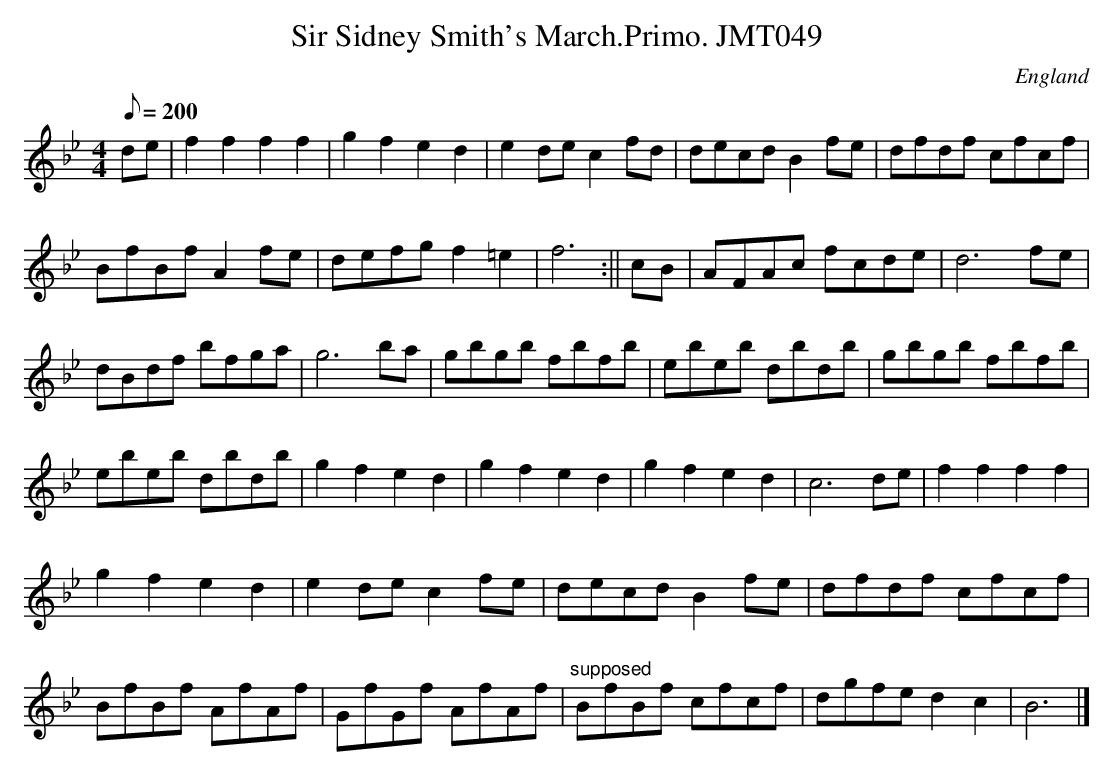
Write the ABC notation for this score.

X:1
T:Sir Sidney Smith's March.Primo. JMT049
M:4/4
L:1/8
Q:200
O:England
K:Bb
de|f2f2f2f2|g2f2e2d2|e2dec2fd|decdB2fe|dfdf cfcf|
BfBfA2fe|defgf2=e2|f6:||cB|AFAc fcde|d6fe|
dBdf bfga|g6ba|gbgb fbfb|ebeb dbdb|gbgb fbfb|
ebeb dbdb|g2f2e2d2|g2f2e2d2|g2f2e2d2|c6de|f2f2f2f2|
g2f2e2d2|e2dec2fe|decdB2fe|dfdf cfcf|
BfBf AfAf|GfGf AfAf|"supposed"BfBf cfcf|dgfe d2c2|B6|]
